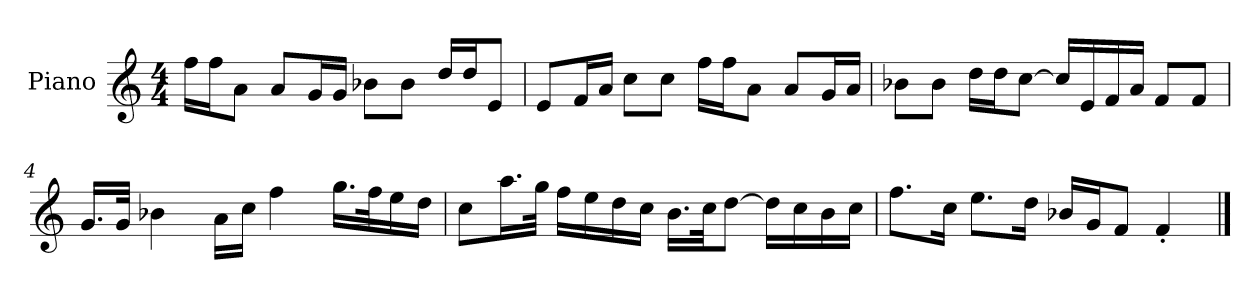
**kern
*part1
*staff1
*I"Piano
*I'P-no
*clefG2
*k[]
*M4/4
*MM90
=1
16ff\LL
16ff\J
8a\J
8a/L
16g/L
16g/JJ
8b-X\L
8b-\J
16dd/LL
16dd/J
8e/J
=2
8e/L
16f/L
16a/JJ
8cc\L
8cc\J
16ff\LL
16ff\J
8a\J
8a/L
16g/L
16a/JJ
=3
8b-X\L
8b-\J
16dd\LL
16dd\J
[8cc\J
16cc/LL]
16e/
16f/
16a/JJ
8f/L
8f/J
!!LO:LB:g=z
=4
16.g/LL
32g/JJk
4b-X\
16a\LL
16cc\JJ
4ff\
16.gg\LL
32ff\K
16ee\
16dd\JJ
=5
8cc\L
16.aa\L
32gg\JJk
16ff\LL
16ee\
16dd\
16cc\JJ
16.b\LL
32cc\JK
[8dd\J
16dd\LL]
16cc\
16b\
16cc\JJ
=6
8.ff\L
16cc\Jk
8.ee\L
16dd\Jk
16b-X/LL
16g/J
8f/J
4f'/
==
*-
